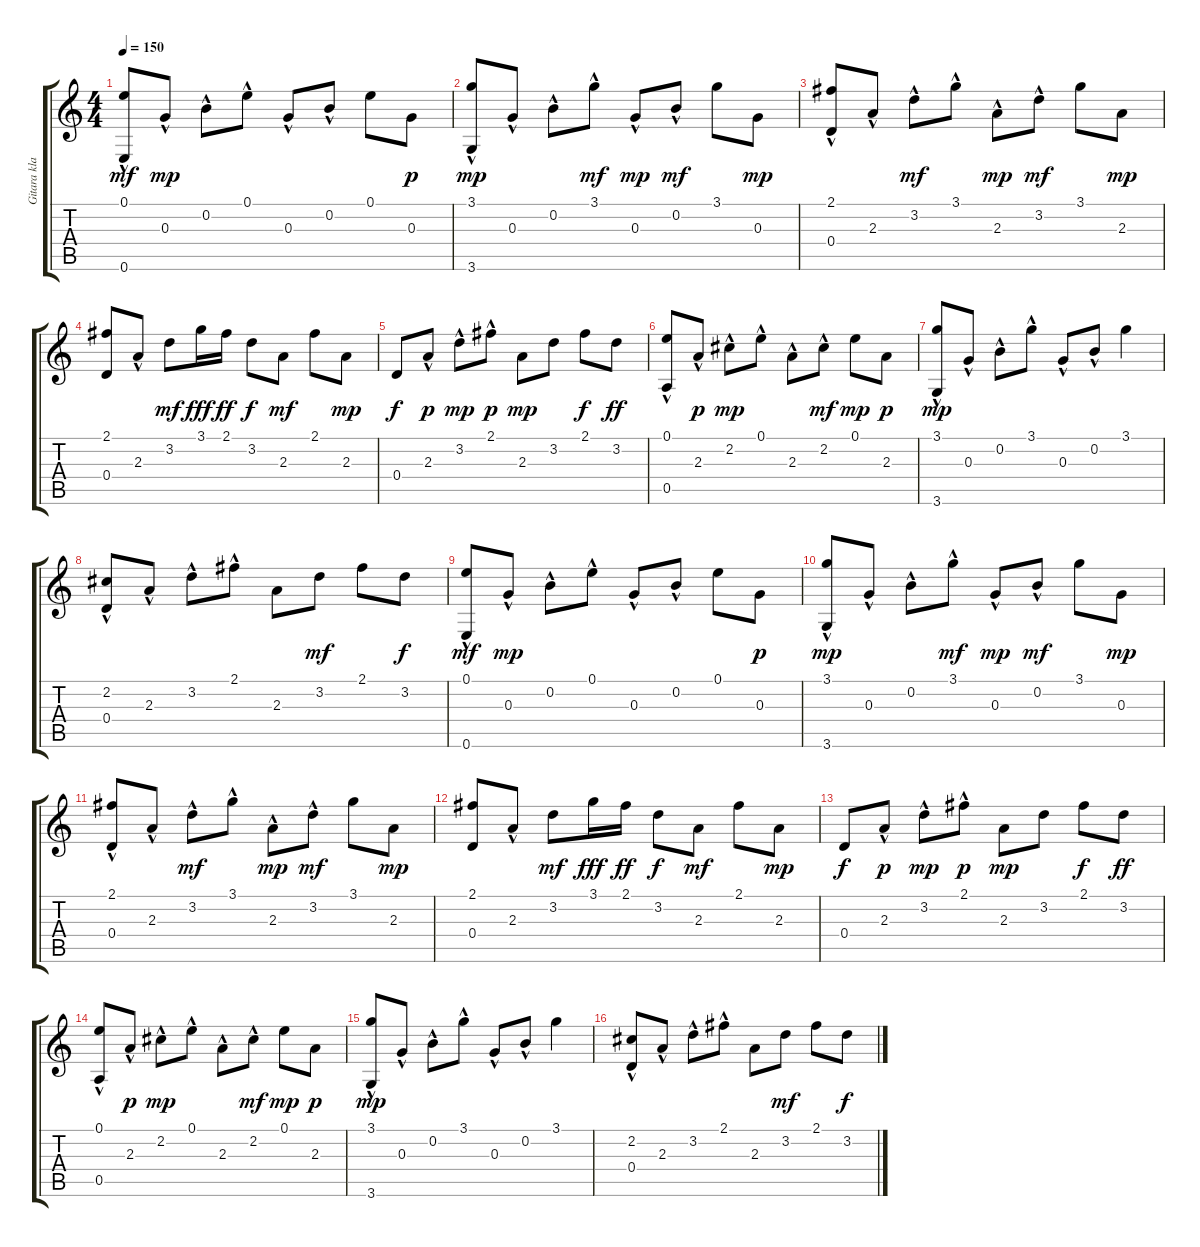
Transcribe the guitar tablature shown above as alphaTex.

\track ("Gitara klasyczna (K. Myszkowski)" "Gitara kla") {instrument acousticguitarnylon}
\staff {score tabs}
\tuning (E4 B3 G3 D3 A2 E2) {hide}
\ts (4 4)
\tempo 150
\clef g2
\ks c
(0.1{hac} 0.6).8{dy mf} 0.3{hac}.8{dy mp} 0.2{hac}.8 0.1{hac}.8 0.3{hac}.8 0.2{hac}.8 0.1.8 0.3.8{dy p} |
(3.1{hac} 3.6).8{dy mp} 0.3{hac}.8 0.2{hac}.8 3.1{hac}.8{dy mf} 0.3{hac}.8{dy mp} 0.2{hac}.8{dy mf} 3.1.8 0.3.8{dy mp} |
(2.1{hac} 0.4).8 2.3{hac}.8 3.2{hac}.8{dy mf} 3.1{hac}.8 2.3{hac}.8{dy mp} 3.2{hac}.8{dy mf} 3.1.8 2.3.8{dy mp} |
(2.1 0.4).8 2.3{hac}.8 3.2.8{dy mf} 3.1.16{dy fff} 2.1.16{dy ff} 3.2.8{dy f} 2.3.8{dy mf} 2.1.8 2.3.8{dy mp} |
0.4.8{dy f} 2.3{hac}.8{dy p} 3.2{hac}.8{dy mp} 2.1{hac}.8{dy p} 2.3.8{dy mp} 3.2.8 2.1.8{dy f} 3.2.8{dy ff} |
(0.1{hac} 0.5).8 2.3{hac}.8{dy p} 2.2{hac}.8{dy mp} 0.1{hac}.8 2.3{hac}.8 2.2{hac}.8{dy mf} 0.1.8{dy mp} 2.3.8{dy p} |
(3.1{hac} 3.6).8{dy mp} 0.3{hac}.8 0.2{hac}.8 3.1{hac}.8 0.3{hac}.8 0.2{hac}.8 3.1.4 |
(2.2{hac} 0.4).8 2.3{hac}.8 3.2{hac}.8 2.1{hac}.8 2.3.8 3.2.8{dy mf} 2.1.8 3.2.8{dy f} |
(0.1{hac} 0.6).8{dy mf} 0.3{hac}.8{dy mp} 0.2{hac}.8 0.1{hac}.8 0.3{hac}.8 0.2{hac}.8 0.1.8 0.3.8{dy p} |
(3.1{hac} 3.6).8{dy mp} 0.3{hac}.8 0.2{hac}.8 3.1{hac}.8{dy mf} 0.3{hac}.8{dy mp} 0.2{hac}.8{dy mf} 3.1.8 0.3.8{dy mp} |
(2.1{hac} 0.4).8 2.3{hac}.8 3.2{hac}.8{dy mf} 3.1{hac}.8 2.3{hac}.8{dy mp} 3.2{hac}.8{dy mf} 3.1.8 2.3.8{dy mp} |
(2.1 0.4).8 2.3{hac}.8 3.2.8{dy mf} 3.1.16{dy fff} 2.1.16{dy ff} 3.2.8{dy f} 2.3.8{dy mf} 2.1.8 2.3.8{dy mp} |
0.4.8{dy f} 2.3{hac}.8{dy p} 3.2{hac}.8{dy mp} 2.1{hac}.8{dy p} 2.3.8{dy mp} 3.2.8 2.1.8{dy f} 3.2.8{dy ff} |
(0.1{hac} 0.5).8 2.3{hac}.8{dy p} 2.2{hac}.8{dy mp} 0.1{hac}.8 2.3{hac}.8 2.2{hac}.8{dy mf} 0.1.8{dy mp} 2.3.8{dy p} |
(3.1{hac} 3.6).8{dy mp} 0.3{hac}.8 0.2{hac}.8 3.1{hac}.8 0.3{hac}.8 0.2{hac}.8 3.1.4 |
(2.2{hac} 0.4).8 2.3{hac}.8 3.2{hac}.8 2.1{hac}.8 2.3.8 3.2.8{dy mf} 2.1.8 3.2.8{dy f}
